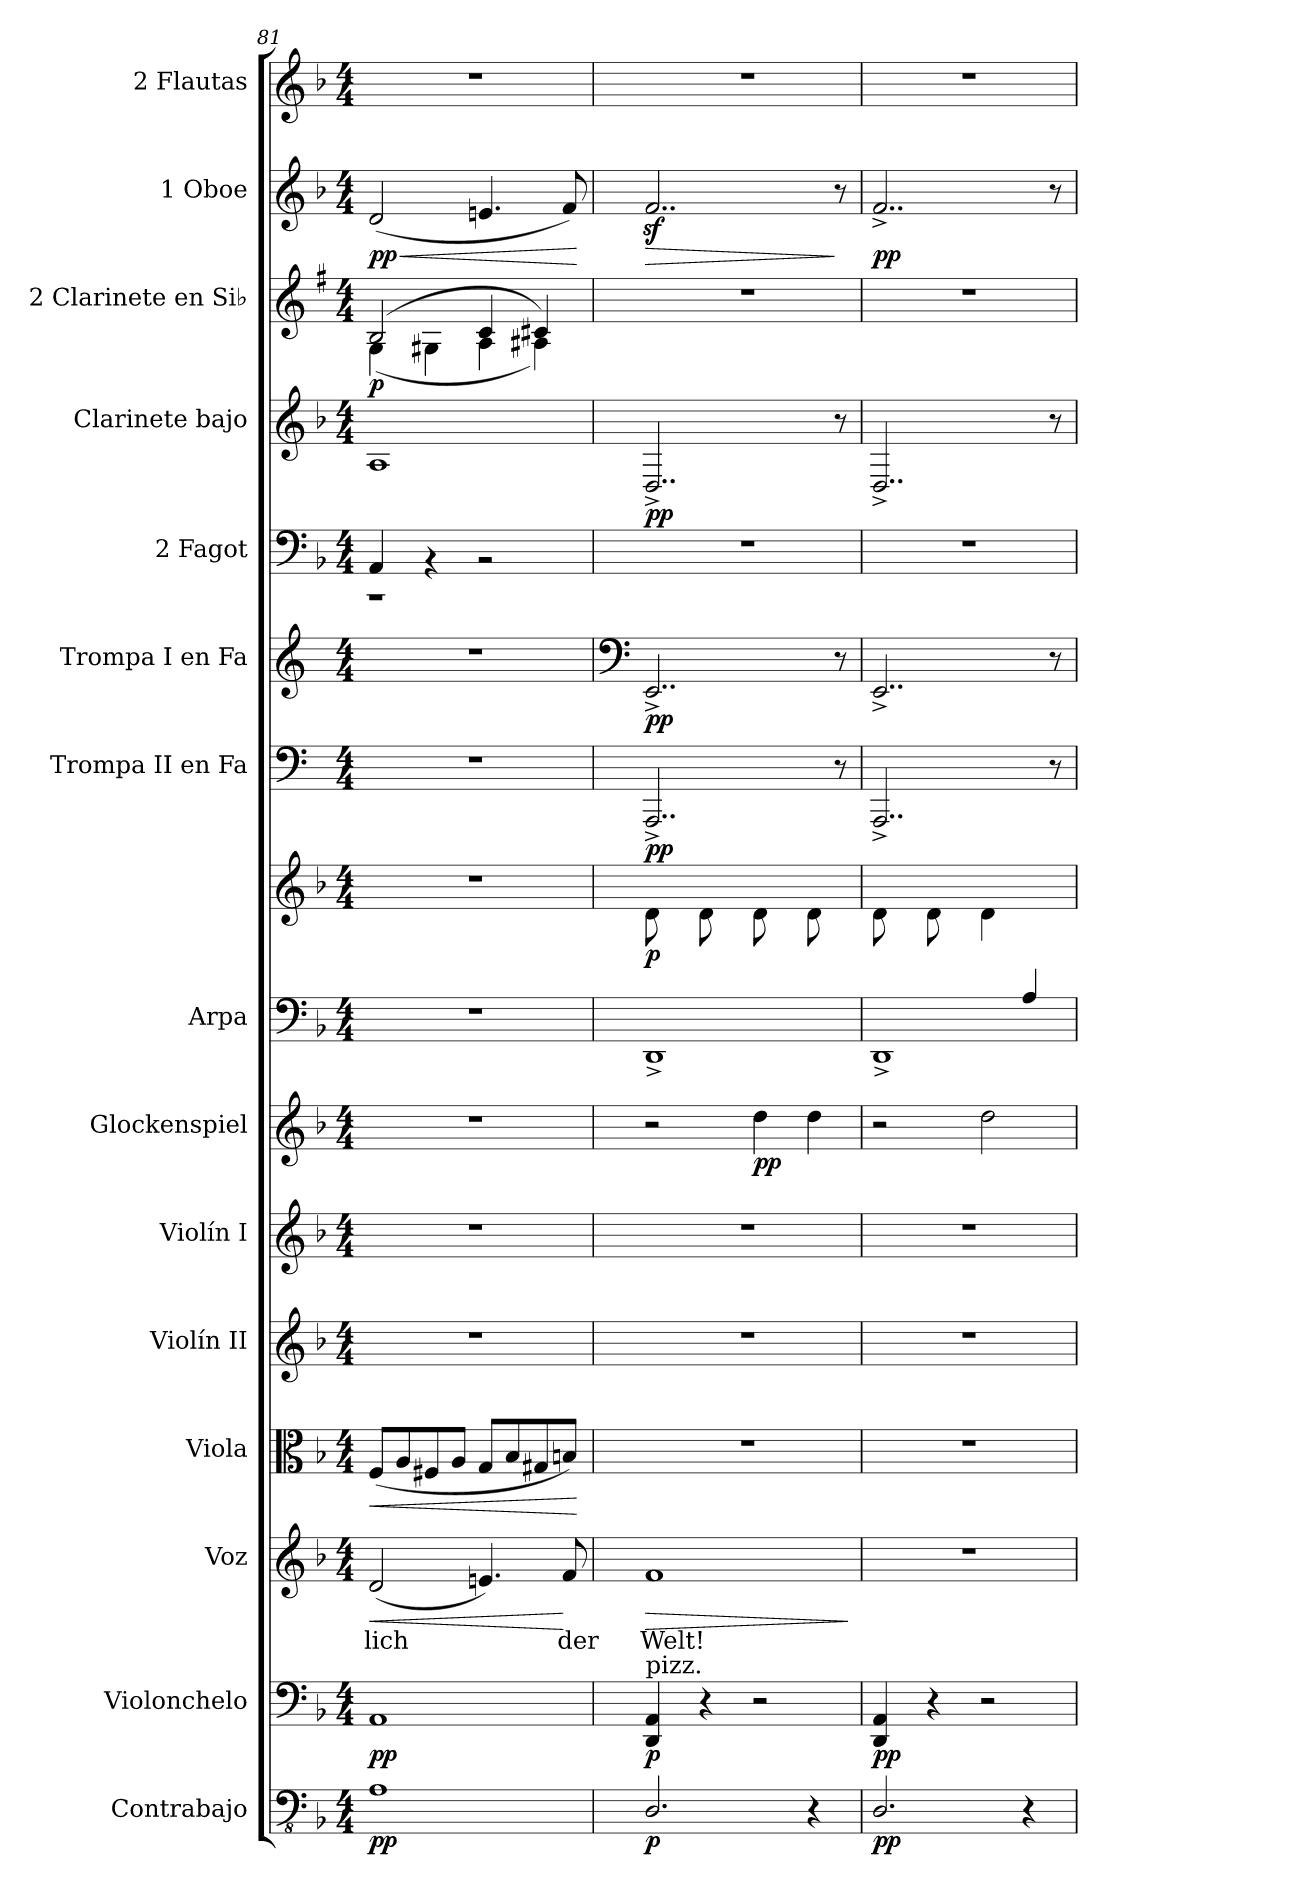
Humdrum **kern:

**kern	**dynam	**kern	**dynam	**kern	**text	**dynam	**kern	**dynam	**kern	**kern	**kern	**dynam	**kern	**kern	**dynam	**kern	**dynam	**kern	**dynam	**kern	**kern	**dynam	**kern	**dynam	**kern	**dynam	**kern
*part15	*part15	*part14	*part14	*part13	*part13	*part13	*part12	*part12	*part11	*part10	*part9	*part9	*part8	*part8	*part8	*part7	*part7	*part6	*part6	*part5	*part4	*part4	*part3	*part3	*part2	*part2	*part1
*staff16	*staff16	*staff15	*staff15	*staff14	*staff14	*staff14	*staff13	*staff13	*staff12	*staff11	*staff10	*staff10	*staff9	*staff8	*staff8/9	*staff7	*staff7	*staff6	*staff6	*staff5	*staff4	*staff4	*staff3	*staff3	*staff2	*staff2	*staff1
*I"Contrabajo	*	*I"Violonchelo	*	*I"Voz	*	*	*I"Viola	*	*I"Violín II	*I"Violín I	*I"Glockenspiel	*	*I"Arpa	*	*	*I"Trompa II en Fa	*	*I"Trompa I en Fa	*	*I"2 Fagot	*I"Clarinete bajo	*	*I"2 Clarinete en Si♭	*	*I"1 Oboe	*	*I"2 Flautas
*I'Cb.	*	*I'Vc.	*	*I'Vo.	*	*	*I'Vla.	*	*I'Vln.I	*I'Vln.I	*I'Glk.	*	*I'Arp.	*	*	*I'Trmp.II	*	*I'Trmp.I	*	*I'Fag.	*I'Cl.B.	*	*I'Cl.Si♭	*	*I'Ob.	*	*I'Fl.
*clefFv4	*	*clefF4	*	*clefG2	*	*	*clefC3	*	*clefG2	*clefG2	*clefG2	*	*clefF4	*clefG2	*	*clefF4	*	*clefG2	*	*clefF4	*clefG2	*	*clefG2	*	*clefG2	*	*clefG2
*ITrd7c12	*	*	*	*	*	*	*	*	*	*	*ITrd-14c-24	*	*	*	*	*ITrd4c7	*	*ITrd4c7	*	*	*ITrd8c14	*	*ITrd1c2	*	*	*	*
*k[b-]	*	*k[b-]	*	*k[b-]	*	*	*k[b-]	*	*k[b-]	*k[b-]	*k[b-]	*	*k[b-]	*k[b-]	*	*k[b-]	*	*k[b-]	*	*k[b-]	*k[b-]	*	*k[b-]	*	*k[b-]	*	*k[b-]
*M4/4	*	*M4/4	*	*M4/4	*	*	*M4/4	*	*M4/4	*M4/4	*M4/4	*	*M4/4	*M4/4	*	*M4/4	*	*M4/4	*	*M4/4	*M4/4	*	*M4/4	*	*M4/4	*	*M4/4
=81	=81	=81	=81	=81	=81	=81	=81	=81	=81	=81	=81	=81	=81	=81	=81	=81	=81	=81	=81	=81	=81	=81	=81	=81	=81	=81	=81
!	!LO:DY:b	!	!LO:DY:b	!	!LO:LY:b	!LO:HP:b	!	!LO:HP:b	!	!	!	!	!	!	!	!	!	!	!	!	!	!	!	!LO:DY:b	!	!LO:HP:b	!
*	*	*	*	*	*	*	*	*	*	*	*	*	*	*	*	*	*	*	*	*^	*	*	*^	*	*	*	*
!	!	!	!	!	!	!	!	!	!	!	!	!	!	!	!	!	!	!	!	!	!	!	!	!	!	!	!	!LO:DY:n=1:b	!
1AAA	pp	1AA	pp	(2d/	-lich	<	(8F/L	<	1r	1r	1r	.	1r	1r	.	1r	.	1r	.	4AA/	1r	1AA	.	(2A/	(4F\	p	(2d/	< pp	1r
.	.	.	.	.	.	.	8A/	.	.	.	.	.	.	.	.	.	.	.	.	.	.	.	.	.	.	.	.	.	.
.	.	.	.	.	.	.	8F#X/	.	.	.	.	.	.	.	.	.	.	.	.	4rBB	.	.	.	.	4F#X\	.	.	.	.
.	.	.	.	.	.	.	8A/J	.	.	.	.	.	.	.	.	.	.	.	.	.	.	.	.	.	.	.	.	.	.
.	.	.	.	4.en/)	.	.	8G/L	.	.	.	.	.	.	.	.	.	.	.	.	2rBB	.	.	.	4B-/	4G\	.	4.en/	.	.
.	.	.	.	.	.	.	8B-/	.	.	.	.	.	.	.	.	.	.	.	.	.	.	.	.	.	.	.	.	.	.
.	.	.	.	.	.	.	8G#X/	.	.	.	.	.	.	.	.	.	.	.	.	.	.	.	.	4Bn/)	4G#X\)	.	.	.	.
!	!	!	!	!	!LO:LY:b	!	!	!	!	!	!	!	!	!	!	!	!	!	!	!	!	!	!	!	!	!	!	!	!
.	.	.	.	8f/	der	[	8Bn/J)	.	.	.	.	.	.	.	.	.	.	.	.	.	.	.	.	.	.	.	8f/)	.	.
*	*	*	*	*	*	*	*	*	*	*	*	*	*	*	*	*	*	*	*	*v	*v	*	*	*v	*v	*	*	*	*
.	.	.	.	.	.	.	.	[	.	.	.	.	.	.	.	.	.	.	.	.	.	.	.	.	.	[	.
=82	=82	=82	=82	=82	=82	=82	=82	=82	=82	=82	=82	=82	=82	=82	=82	=82	=82	=82	=82	=82	=82	=82	=82	=82	=82	=82	=82
*	*	*	*	*	*	*	*	*	*	*	*	*	*	*	*	*	*	*clefF4	*	*	*	*	*	*	*	*	*
!	!	!LO:TX:a:t=pizz.	!	!	!	!	!	!	!	!	!	!	!	!	!	!	!	!	!	!	!	!	!	!	!	!	!
!	!LO:DY:b	!	!LO:DY:b	!	!LO:LY:b	!LO:HP:b	!	!	!	!	!	!	!	!	!LO:DY:b	!	!LO:DY:b	!	!LO:DY:b	!	!	!LO:DY:b	!	!	!	!LO:HP:b	!
*	*	*	*	*	*	*	*	*	*	*	*	*	*^	*	*	*	*	*	*	*	*	*	*	*	*	*	*
2.DDD/	p	4DD/ 4AA/	p	1f	Welt!	>	1r	.	1r	1r	2r	.	8ryy	1DD^	8d\L	p	2..DDD^/	pp	2..AAA^/	pp	1r	2..DD^/	pp	1r	.	2..fz</	>	1r
.	.	.	.	.	.	.	.	.	.	.	.	.	8A/	.	8ryy	.	.	.	.	.	.	.	.	.	.	.	.	.
.	.	4r	.	.	.	.	.	.	.	.	.	.	8ryy	.	8d\	.	.	.	.	.	.	.	.	.	.	.	.	.
.	.	.	.	.	.	.	.	.	.	.	.	.	8A/J	.	8ryy	.	.	.	.	.	.	.	.	.	.	.	.	.
!	!	!	!	!	!	!	!	!	!	!	!	!LO:DY:b	!	!	!	!	!	!	!	!	!	!	!	!	!	!	!	!
.	.	2r	.	.	.	.	.	.	.	.	4dddd\	pp	8ryy	.	8d\L	.	.	.	.	.	.	.	.	.	.	.	.	.
.	.	.	.	.	.	.	.	.	.	.	.	.	8A/	.	8ryy	.	.	.	.	.	.	.	.	.	.	.	.	.
4r	.	.	.	.	.	.	.	.	.	.	4dddd\	.	8ryy	.	8d\	.	.	.	.	.	.	.	.	.	.	.	.	.
.	.	.	.	.	.	.	.	.	.	.	.	.	8A/J	.	8ryy	.	8r	.	8r	.	.	8r	.	.	.	8r	]	.
*	*	*	*	*	*	*	*	*	*	*	*	*	*v	*v	*	*	*	*	*	*	*	*	*	*	*	*	*	*
.	.	.	.	.	.	]	.	.	.	.	.	.	.	.	.	.	.	.	.	.	.	.	.	.	.	.	.
=83	=83	=83	=83	=83	=83	=83	=83	=83	=83	=83	=83	=83	=83	=83	=83	=83	=83	=83	=83	=83	=83	=83	=83	=83	=83	=83	=83
*	*	*	*	*	*	*	*	*	*	*	*	*	*^	*	*	*	*	*	*	*	*	*	*	*	*	*	*
!	!LO:DY:b	!	!LO:DY:b	!	!	!	!	!	!	!	!	!	!	!	!	!	!	!	!	!	!	!	!	!	!	!	!LO:DY:b	!
2.DDD/	pp	4DD/ 4AA/	pp	1r	.	.	1r	.	1r	1r	2r	.	8ryy	1DD^	8d\L	.	2..DDD^/	.	2..AAA^/	.	1r	2..DD^/	.	1r	.	2..f^/	pp	1r
.	.	.	.	.	.	.	.	.	.	.	.	.	8A/	.	8ryy	.	.	.	.	.	.	.	.	.	.	.	.	.
.	.	4r	.	.	.	.	.	.	.	.	.	.	8ryy	.	8d\	.	.	.	.	.	.	.	.	.	.	.	.	.
.	.	.	.	.	.	.	.	.	.	.	.	.	8A/J	.	8ryy	.	.	.	.	.	.	.	.	.	.	.	.	.
.	.	2r	.	.	.	.	.	.	.	.	2dddd\	.	4ryy	.	4d\	.	.	.	.	.	.	.	.	.	.	.	.	.
4r	.	.	.	.	.	.	.	.	.	.	.	.	4A/	.	4ryy	.	.	.	.	.	.	.	.	.	.	.	.	.
.	.	.	.	.	.	.	.	.	.	.	.	.	.	.	.	.	8r	.	8r	.	.	8r	.	.	.	8r	.	.
*	*	*	*	*	*	*	*	*	*	*	*	*	*v	*v	*	*	*	*	*	*	*	*	*	*	*	*	*	*
=	=	=	=	=	=	=	=	=	=	=	=	=	=	=	=	=	=	=	=	=	=	=	=	=	=	=	=
*-	*-	*-	*-	*-	*-	*-	*-	*-	*-	*-	*-	*-	*-	*-	*-	*-	*-	*-	*-	*-	*-	*-	*-	*-	*-	*-	*-
